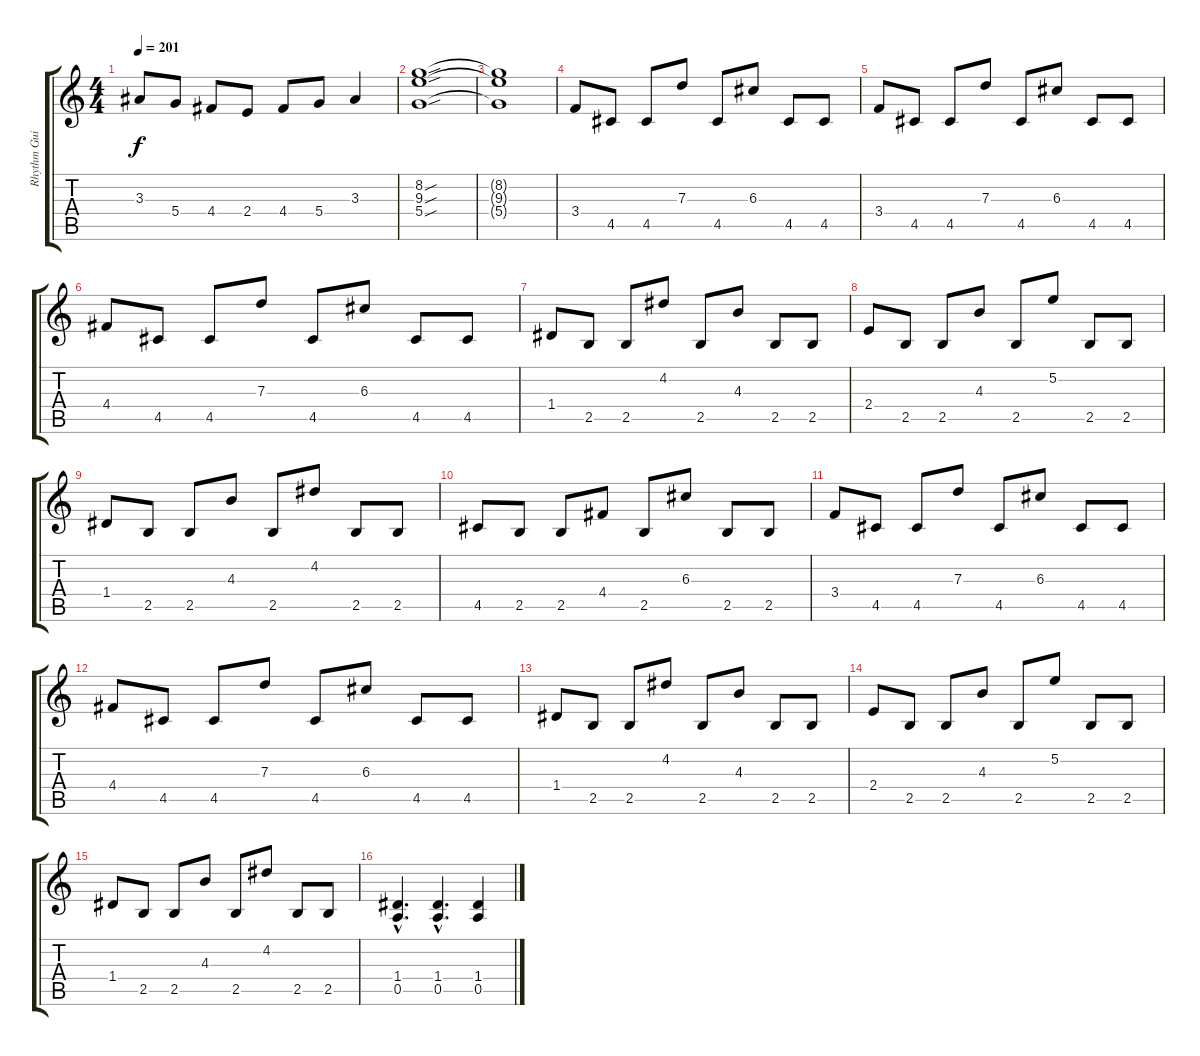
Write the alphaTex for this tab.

\track ("Rhythm Guitar" "Rhythm Gui") {instrument distortionguitar}
\staff {score tabs}
\tuning (E4 B3 G3 D3 A2 E2) {hide}
\ts (4 4)
\tempo 201
\clef g2
\ks c
3.3.8{dy f} 5.4.8 4.4.8 2.4.8 4.4.8 5.4.8 3.3.4 |
(8.2{sou} 9.3{sou} 5.4{sou}).1{volume 0} |
(8.2{t} 9.3{t} 5.4{t}).1 |
3.4.8{volume 11} 4.5.8 4.5.8 7.3.8 4.5.8 6.3.8 4.5.8 4.5.8 |
3.4.8 4.5.8 4.5.8 7.3.8 4.5.8 6.3.8 4.5.8 4.5.8 |
4.4.8 4.5.8 4.5.8 7.3.8 4.5.8 6.3.8 4.5.8 4.5.8 |
1.4.8 2.5.8 2.5.8 4.2.8 2.5.8 4.3.8 2.5.8 2.5.8 |
2.4.8 2.5.8 2.5.8 4.3.8 2.5.8 5.2.8 2.5.8 2.5.8 |
1.4.8 2.5.8 2.5.8 4.3.8 2.5.8 4.2.8 2.5.8 2.5.8 |
4.5.8 2.5.8 2.5.8 4.4.8 2.5.8 6.3.8 2.5.8 2.5.8 |
3.4.8 4.5.8 4.5.8 7.3.8 4.5.8 6.3.8 4.5.8 4.5.8 |
4.4.8 4.5.8 4.5.8 7.3.8 4.5.8 6.3.8 4.5.8 4.5.8 |
1.4.8 2.5.8 2.5.8 4.2.8 2.5.8 4.3.8 2.5.8 2.5.8 |
2.4.8 2.5.8 2.5.8 4.3.8 2.5.8 5.2.8 2.5.8 2.5.8 |
1.4.8 2.5.8 2.5.8 4.3.8 2.5.8 4.2.8 2.5.8 2.5.8 |
(1.4{hac} 0.5{hac}).4{d} (1.4{hac} 0.5{hac}).4{d} (1.4 0.5).4
